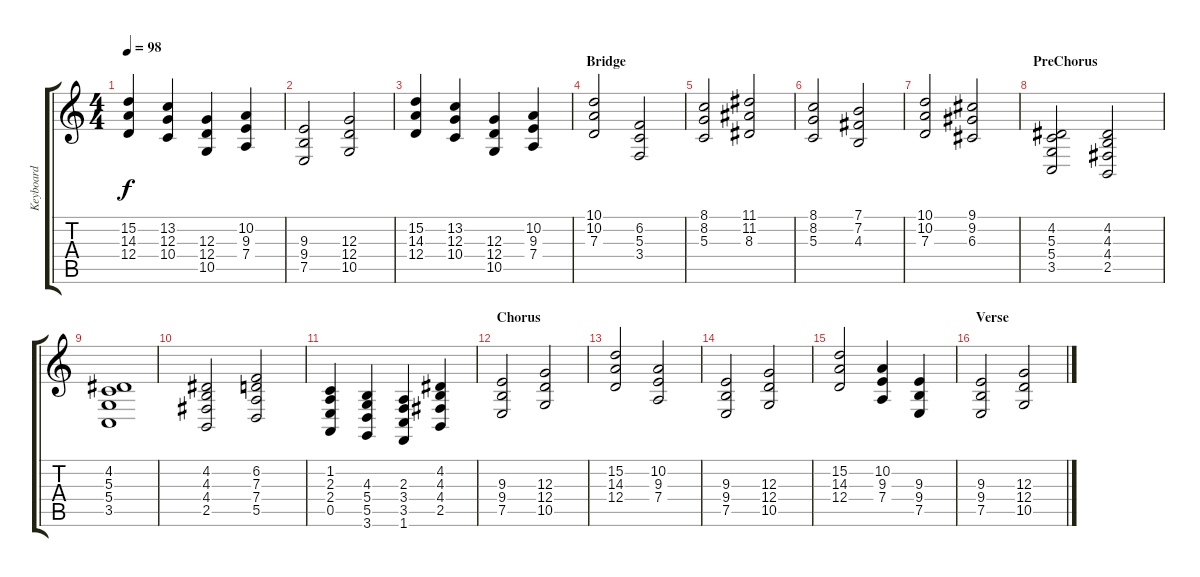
\track ("Keyboard" "Keyboard") {instrument brasssection}
\staff {score tabs}
\tuning (E4 B3 G3 D3 A2 E2) {hide}
\ts (4 4)
\tempo 98
\clef g2
\ks c
(15.2 14.3 12.4).4{dy f} (13.2 12.3 10.4).4 (12.3 12.4 10.5).4 (10.2 9.3 7.4).4 |
(9.3 9.4 7.5).2 (12.3 12.4 10.5).2 |
(15.2 14.3 12.4).4 (13.2 12.3 10.4).4 (12.3 12.4 10.5).4 (10.2 9.3 7.4).4 |
\section ("" "Bridge")
(10.1 10.2 7.3).2 (6.2 5.3 3.4).2 |
(8.1 8.2 5.3).2 (11.1 11.2 8.3).2 |
(8.1 8.2 5.3).2 (7.1 7.2 4.3).2 |
(10.1 10.2 7.3).2 (9.1 9.2 6.3).2 |
\section ("" "PreChorus")
(4.2 5.3 5.4 3.5).2 (4.2 4.3 4.4 2.5).2 |
(4.2 5.3 5.4 3.5).1 |
(4.2 4.3 4.4 2.5).2 (6.2 7.3 7.4 5.5).2 |
(1.2 2.3 2.4 0.5).4 (4.3 5.4 5.5 3.6).4 (2.3 3.4 3.5 1.6).4 (4.2 4.3 4.4 2.5).4 |
\section ("" "Chorus")
(9.3 9.4 7.5).2 (12.3 12.4 10.5).2 |
(15.2 14.3 12.4).2 (10.2 9.3 7.4).2 |
(9.3 9.4 7.5).2 (12.3 12.4 10.5).2 |
(15.2 14.3 12.4).2 (10.2 9.3 7.4).4 (9.3 9.4 7.5).4 |
\section ("" "Verse")
(9.3 9.4 7.5).2 (12.3 12.4 10.5).2
